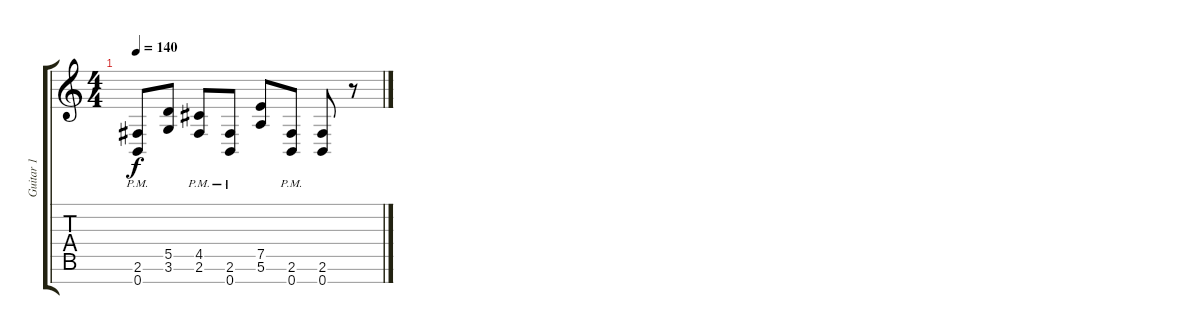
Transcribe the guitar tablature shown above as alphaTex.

\track ("Guitar 1" "Guitar 1") {instrument distortionguitar}
\staff {score tabs}
\tuning (E4 B3 G3 D3 A2 E2 B1) {hide}
\ts (4 4)
\tempo 140
\clef g2
\ks c
(2.6{pm} 0.7{pm}).8{dy f} (5.5 3.6).8 (4.5 2.6{pm}).8 (2.6{pm} 0.7{pm}).8 (7.5 5.6).8 (2.6{pm} 0.7{pm}).8 (2.6 0.7).8 r.8
